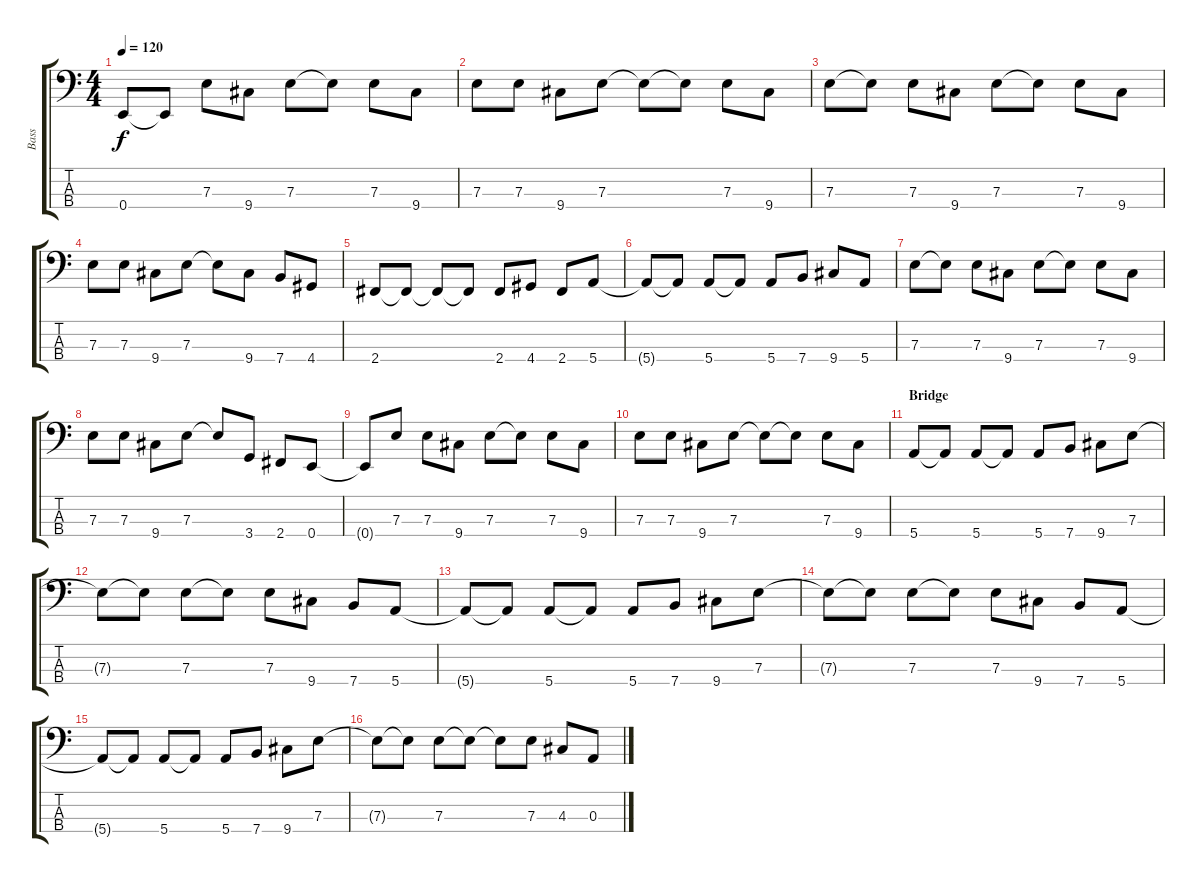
\track ("Bass" "Bass") {instrument electricbassfinger}
\staff {score tabs}
\tuning (G2 D2 A1 E1) {hide}
\ts (4 4)
\tempo 120
\clef f4
\ks c
0.4{t}.8{dy f} 0.4{t}.8 7.3.8 9.4.8 7.3.8 7.3{t}.8 7.3.8 9.4.8 |
7.3.8 7.3.8 9.4.8 7.3.8 7.3{t}.8 7.3{t}.8 7.3.8 9.4.8 |
7.3.8 7.3{t}.8 7.3.8 9.4.8 7.3.8 7.3{t}.8 7.3.8 9.4.8 |
7.3.8 7.3.8 9.4.8 7.3.8 7.3{t}.8 9.4.8 7.4.8 4.4.8 |
2.4.8 2.4{t}.8 2.4{t}.8 2.4{t}.8 2.4.8 4.4.8 2.4.8 5.4.8 |
5.4{t}.8 5.4{t}.8 5.4.8 5.4{t}.8 5.4.8 7.4.8 9.4.8 5.4.8 |
7.3.8 7.3{t}.8 7.3.8 9.4.8 7.3.8 7.3{t}.8 7.3.8 9.4.8 |
7.3.8 7.3.8 9.4.8 7.3.8 7.3{t}.8 3.4.8 2.4.8 0.4.8 |
0.4{t}.8 7.3.8 7.3.8 9.4.8 7.3.8 7.3{t}.8 7.3.8 9.4.8 |
7.3.8 7.3.8 9.4.8 7.3.8 7.3{t}.8 7.3{t}.8 7.3.8 9.4.8 |
\section ("" "Bridge")
5.4.8 5.4{t}.8 5.4.8 5.4{t}.8 5.4.8 7.4.8 9.4.8 7.3.8 |
7.3{t}.8 7.3{t}.8 7.3.8 7.3{t}.8 7.3.8 9.4.8 7.4.8 5.4.8 |
5.4{t}.8 5.4{t}.8 5.4.8 5.4{t}.8 5.4.8 7.4.8 9.4.8 7.3.8 |
7.3{t}.8 7.3{t}.8 7.3.8 7.3{t}.8 7.3.8 9.4.8 7.4.8 5.4.8 |
5.4{t}.8 5.4{t}.8 5.4.8 5.4{t}.8 5.4.8 7.4.8 9.4.8 7.3.8 |
7.3{t}.8 7.3{t}.8 7.3.8 7.3{t}.8 7.3{t}.8 7.3.8 4.3.8 0.3.8
